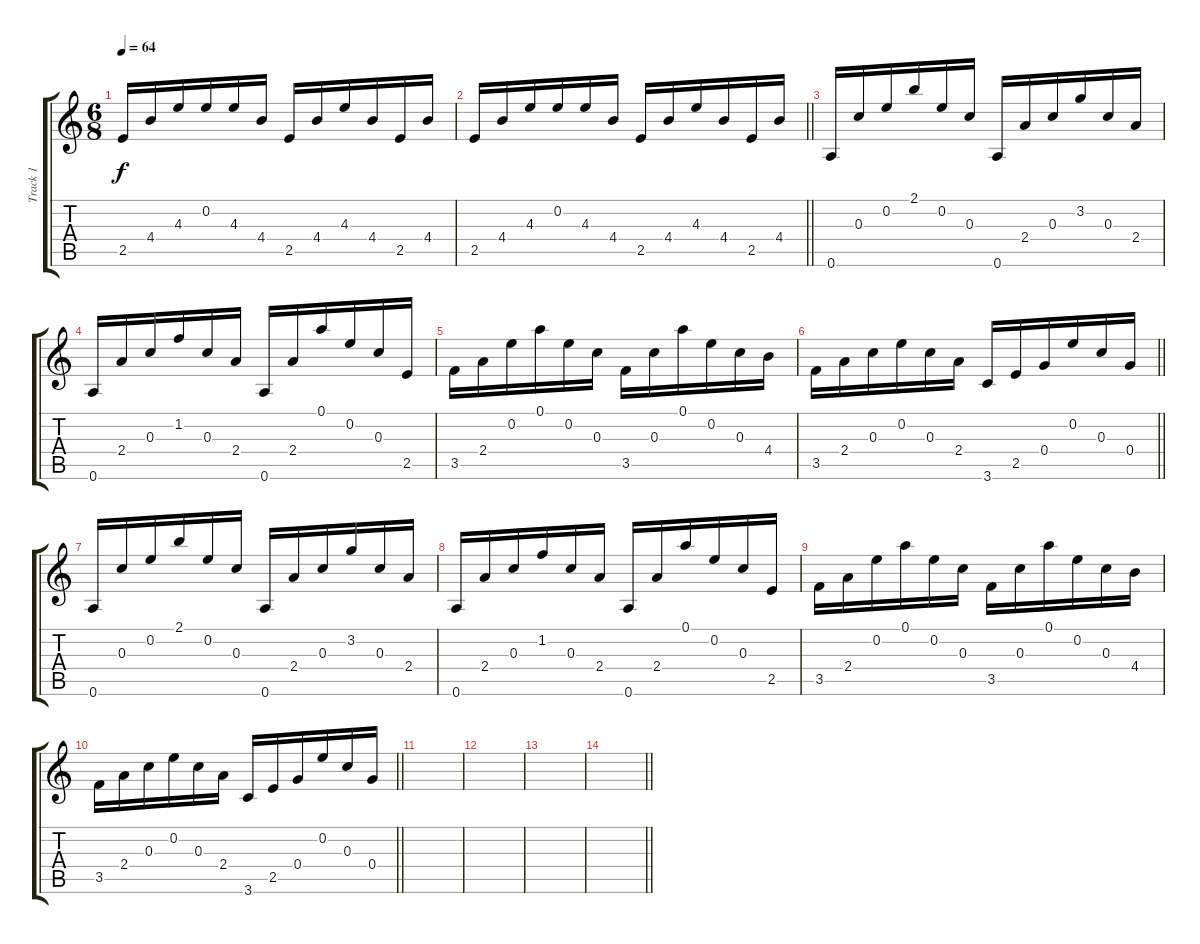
\track ("Track 1" "Track 1") {instrument acousticguitarsteel}
\staff {score tabs}
\tuning (A4 E4 C4 G3 D3 A2) {hide}
\ts (6 8)
\tempo 64
\clef g2
\ks c
2.5.16{dy f} 4.4.16 4.3.16 0.2.16 4.3.16 4.4.16 2.5.16 4.4.16 4.3.16 4.4.16 2.5.16 4.4.16 |
\barLineRight lightlight
2.5.16 4.4.16 4.3.16 0.2.16 4.3.16 4.4.16 2.5.16 4.4.16 4.3.16 4.4.16 2.5.16 4.4.16 |
0.6.16 0.3.16 0.2.16 2.1.16 0.2.16 0.3.16 0.6.16 2.4.16 0.3.16 3.2.16 0.3.16 2.4.16 |
0.6.16 2.4.16 0.3.16 1.2.16 0.3.16 2.4.16 0.6.16 2.4.16 0.1.16 0.2.16 0.3.16 2.5.16 |
3.5.16 2.4.16 0.2.16 0.1.16 0.2.16 0.3.16 3.5.16 0.3.16 0.1.16 0.2.16 0.3.16 4.4.16 |
\barLineRight lightlight
3.5.16 2.4.16 0.3.16 0.2.16 0.3.16 2.4.16 3.6.16 2.5.16 0.4.16 0.2.16 0.3.16 0.4.16 |
0.6.16 0.3.16 0.2.16 2.1.16 0.2.16 0.3.16 0.6.16 2.4.16 0.3.16 3.2.16 0.3.16 2.4.16 |
0.6.16 2.4.16 0.3.16 1.2.16 0.3.16 2.4.16 0.6.16 2.4.16 0.1.16 0.2.16 0.3.16 2.5.16 |
3.5.16 2.4.16 0.2.16 0.1.16 0.2.16 0.3.16 3.5.16 0.3.16 0.1.16 0.2.16 0.3.16 4.4.16 |
\barLineRight lightlight
3.5.16 2.4.16 0.3.16 0.2.16 0.3.16 2.4.16 3.6.16 2.5.16 0.4.16 0.2.16 0.3.16 0.4.16 |
|
|
|
\barLineRight lightlight
